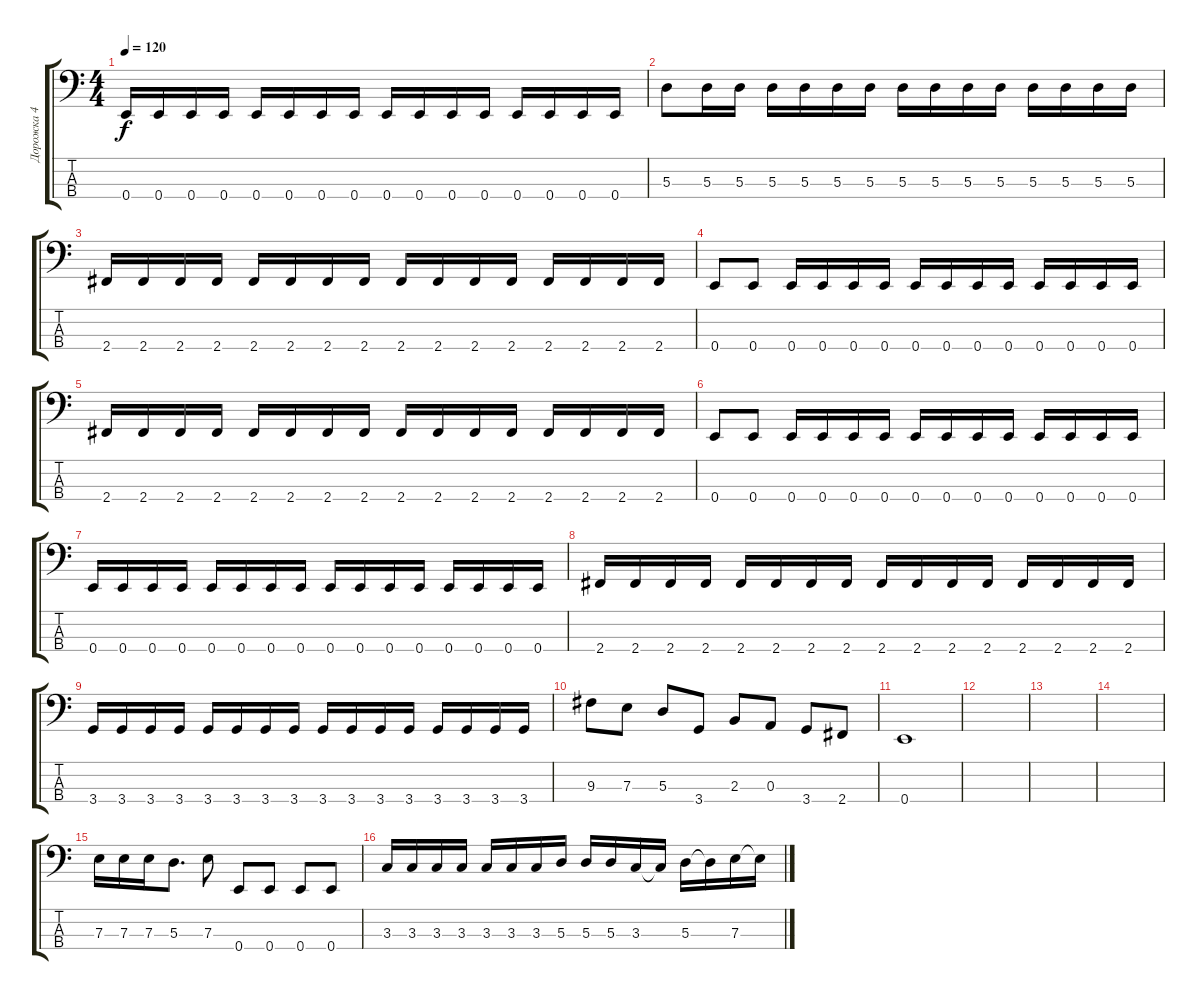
\track ("Дорожка 4" "Дорожка 4") {instrument electricbassfinger}
\staff {score tabs}
\tuning (G2 D2 A1 E1) {hide}
\ts (4 4)
\tempo 120
\clef f4
\ks c
0.4.16{dy f} 0.4.16 0.4.16 0.4.16 0.4.16 0.4.16 0.4.16 0.4.16 0.4.16 0.4.16 0.4.16 0.4.16 0.4.16 0.4.16 0.4.16 0.4.16 |
5.3.8 5.3.16 5.3.16 5.3.16 5.3.16 5.3.16 5.3.16 5.3.16 5.3.16 5.3.16 5.3.16 5.3.16 5.3.16 5.3.16 5.3.16 |
2.4.16 2.4.16 2.4.16 2.4.16 2.4.16 2.4.16 2.4.16 2.4.16 2.4.16 2.4.16 2.4.16 2.4.16 2.4.16 2.4.16 2.4.16 2.4.16 |
0.4.8 0.4.8 0.4.16 0.4.16 0.4.16 0.4.16 0.4.16 0.4.16 0.4.16 0.4.16 0.4.16 0.4.16 0.4.16 0.4.16 |
2.4.16 2.4.16 2.4.16 2.4.16 2.4.16 2.4.16 2.4.16 2.4.16 2.4.16 2.4.16 2.4.16 2.4.16 2.4.16 2.4.16 2.4.16 2.4.16 |
0.4.8 0.4.8 0.4.16 0.4.16 0.4.16 0.4.16 0.4.16 0.4.16 0.4.16 0.4.16 0.4.16 0.4.16 0.4.16 0.4.16 |
0.4.16 0.4.16 0.4.16 0.4.16 0.4.16 0.4.16 0.4.16 0.4.16 0.4.16 0.4.16 0.4.16 0.4.16 0.4.16 0.4.16 0.4.16 0.4.16 |
2.4.16 2.4.16 2.4.16 2.4.16 2.4.16 2.4.16 2.4.16 2.4.16 2.4.16 2.4.16 2.4.16 2.4.16 2.4.16 2.4.16 2.4.16 2.4.16 |
3.4.16 3.4.16 3.4.16 3.4.16 3.4.16 3.4.16 3.4.16 3.4.16 3.4.16 3.4.16 3.4.16 3.4.16 3.4.16 3.4.16 3.4.16 3.4.16 |
9.3.8 7.3.8 5.3.8 3.4.8 2.3.8 0.3.8 3.4.8 2.4.8 |
0.4.1 |
|
|
|
7.3.16 7.3.16 7.3.16 5.3.8{d} 7.3.8 0.4.8 0.4.8 0.4.8 0.4.8 |
3.3.16 3.3.16 3.3.16 3.3.16 3.3.16 3.3.16 3.3.16 5.3.16 5.3.16 5.3.16 3.3.16 3.3{t}.16 5.3.16 5.3{t}.16 7.3.16 7.3{t}.16
